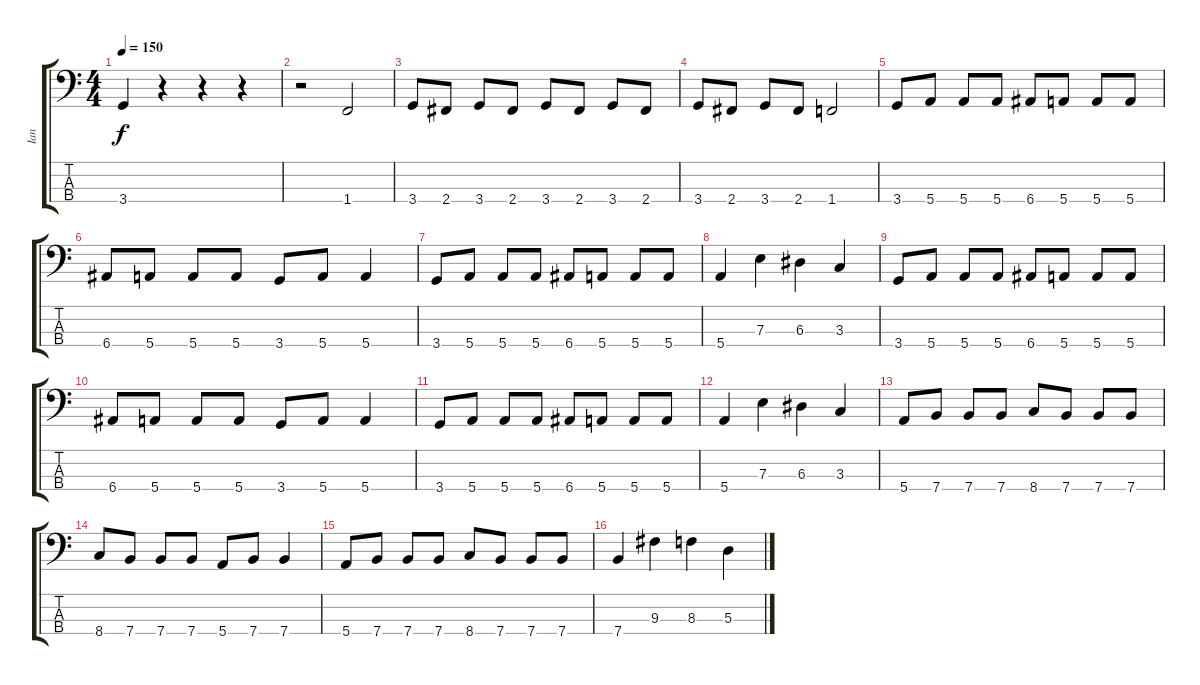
\track ("Ian" "Ian") {instrument electricbasspick}
\staff {score tabs}
\tuning (G2 D2 A1 E1) {hide}
\ts (4 4)
\tempo 150
\clef f4
\ks c
3.4.4{dy f} r.4 r.4 r.4 |
r.2 1.4.2 |
3.4.8 2.4.8 3.4.8 2.4.8 3.4.8 2.4.8 3.4.8 2.4.8 |
3.4.8 2.4.8 3.4.8 2.4.8 1.4.2 |
3.4.8 5.4.8 5.4.8 5.4.8 6.4.8 5.4.8 5.4.8 5.4.8 |
6.4.8 5.4.8 5.4.8 5.4.8 3.4.8 5.4.8 5.4.4 |
3.4.8 5.4.8 5.4.8 5.4.8 6.4.8 5.4.8 5.4.8 5.4.8 |
5.4.4 7.3.4 6.3.4 3.3.4 |
3.4.8 5.4.8 5.4.8 5.4.8 6.4.8 5.4.8 5.4.8 5.4.8 |
6.4.8 5.4.8 5.4.8 5.4.8 3.4.8 5.4.8 5.4.4 |
3.4.8 5.4.8 5.4.8 5.4.8 6.4.8 5.4.8 5.4.8 5.4.8 |
5.4.4 7.3.4 6.3.4 3.3.4 |
5.4.8 7.4.8 7.4.8 7.4.8 8.4.8 7.4.8 7.4.8 7.4.8 |
8.4.8 7.4.8 7.4.8 7.4.8 5.4.8 7.4.8 7.4.4 |
5.4.8 7.4.8 7.4.8 7.4.8 8.4.8 7.4.8 7.4.8 7.4.8 |
7.4.4 9.3.4 8.3.4 5.3.4
